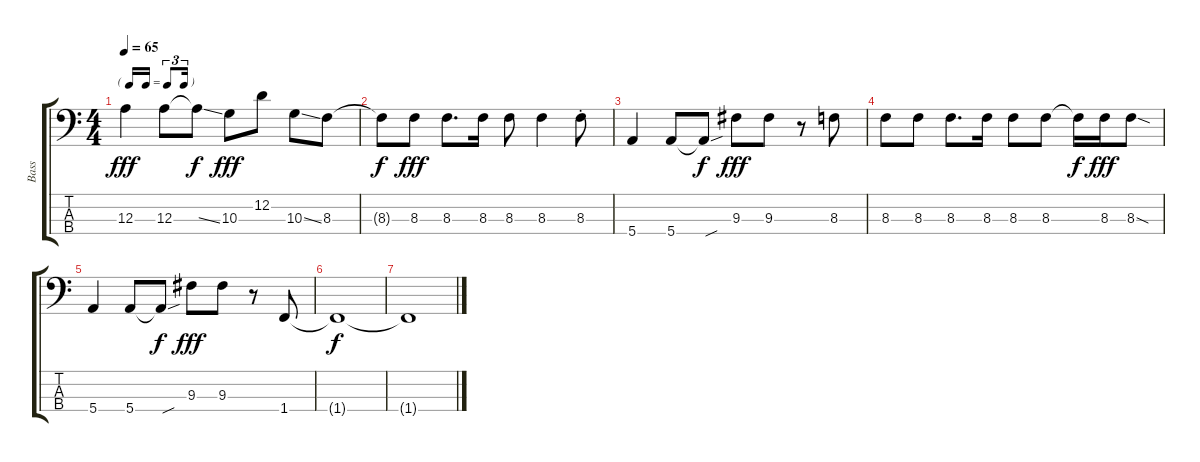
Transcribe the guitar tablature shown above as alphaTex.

\track ("Bass" "Bass") {instrument electricbassfinger}
\staff {score tabs}
\tuning (G2 D2 A1 E1) {hide}
\ts (4 4)
\tf triplet16th
\tempo 65
\clef f4
\ks c
12.3.4{dy fff} 12.3.8 12.3{ss t}.8{dy f} 10.3.8{dy fff} 12.2.8 10.3{ss}.8 8.3.8 |
8.3{t}.8{dy f} 8.3.8{dy fff} 8.3.8{d} 8.3.16 8.3.8 8.3.4 8.3{st}.8 |
5.4.4 5.4.8 5.4{sou t}.8{dy f} 9.3.8{dy fff} 9.3.8 r.8 8.3.8 |
8.3.8 8.3.8 8.3.8{d} 8.3.16 8.3.8 8.3.8 8.3{t}.16{dy f} 8.3.16{dy fff} 8.3{sod}.8 |
5.4.4 5.4.8 5.4{sou t}.8{dy f} 9.3.8{dy fff} 9.3.8 r.8 1.4.8 |
1.4{t}.1{dy f} |
1.4{t}.1
